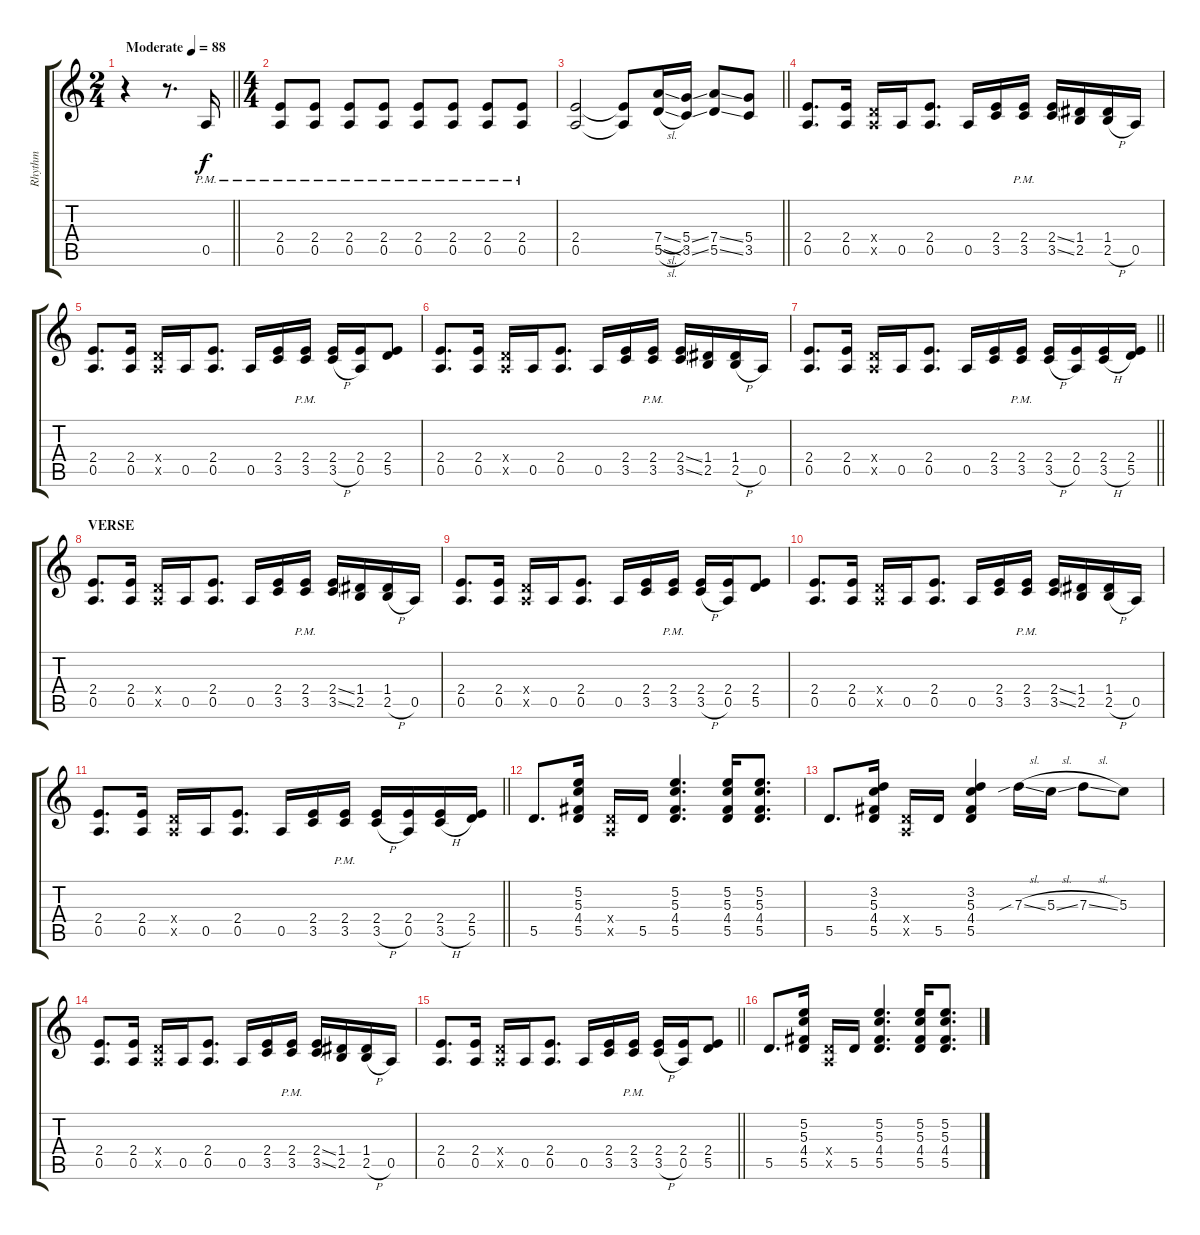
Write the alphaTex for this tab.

\track ("Rhythm" "Rhythm") {instrument distortionguitar}
\staff {score tabs}
\tuning (E4 B3 G3 D3 A2 E2) {hide}
\ts (2 4)
\tempo (88 "Moderate")
\clef g2
\barLineRight lightlight
\ks c
r.4{dy f instrument distortionguitar} r.8{d} 0.5{pm}.16 |
\ts (4 4)
(2.4{pm} 0.5{pm}).8 (2.4{pm} 0.5{pm}).8 (2.4{pm} 0.5{pm}).8 (2.4{pm} 0.5{pm}).8 (2.4{pm} 0.5{pm}).8 (2.4{pm} 0.5{pm}).8 (2.4{pm} 0.5{pm}).8 (2.4{pm} 0.5{pm}).8 |
\barLineRight lightlight
(2.4 0.5).2 (2.4{t} 0.5{t}).8 (7.4{sl} 5.5{sl}).16 (5.4{ss} 3.5{ss}).16 (7.4{ss} 5.5{ss}).8 (5.4 3.5).8 |
(2.4 0.5).8{d} (2.4 0.5).16 (0.4{x} 0.5{x}).16 0.5.16 (2.4 0.5).8{d} 0.5.16 (2.4 3.5).16 (2.4{pm} 3.5{pm}).16 (2.4{ss} 3.5{ss}).16 (1.4 2.5).16 (1.4 2.5{h}).16 0.5.16 |
(2.4 0.5).8{d} (2.4 0.5).16 (0.4{x} 0.5{x}).16 0.5.16 (2.4 0.5).8{d} 0.5.16 (2.4 3.5).16 (2.4{pm} 3.5{pm}).16 (2.4 3.5{h}).16 (2.4 0.5).16 (2.4 5.5).8 |
(2.4 0.5).8{d} (2.4 0.5).16 (0.4{x} 0.5{x}).16 0.5.16 (2.4 0.5).8{d} 0.5.16 (2.4 3.5).16 (2.4{pm} 3.5{pm}).16 (2.4{ss} 3.5{ss}).16 (1.4 2.5).16 (1.4 2.5{h}).16 0.5.16 |
\barLineRight lightlight
(2.4 0.5).8{d} (2.4 0.5).16 (0.4{x} 0.5{x}).16 0.5.16 (2.4 0.5).8{d} 0.5.16 (2.4 3.5).16 (2.4{pm} 3.5{pm}).16 (2.4 3.5{h}).16 (2.4 0.5).16 (2.4 3.5{h}).16 (2.4 5.5).16 |
\section ("" "VERSE")
(2.4 0.5).8{d} (2.4 0.5).16 (0.4{x} 0.5{x}).16 0.5.16 (2.4 0.5).8{d} 0.5.16 (2.4 3.5).16 (2.4{pm} 3.5{pm}).16 (2.4{ss} 3.5{ss}).16 (1.4 2.5).16 (1.4 2.5{h}).16 0.5.16 |
(2.4 0.5).8{d} (2.4 0.5).16 (0.4{x} 0.5{x}).16 0.5.16 (2.4 0.5).8{d} 0.5.16 (2.4 3.5).16 (2.4{pm} 3.5{pm}).16 (2.4 3.5{h}).16 (2.4 0.5).16 (2.4 5.5).8 |
(2.4 0.5).8{d} (2.4 0.5).16 (0.4{x} 0.5{x}).16 0.5.16 (2.4 0.5).8{d} 0.5.16 (2.4 3.5).16 (2.4{pm} 3.5{pm}).16 (2.4{ss} 3.5{ss}).16 (1.4 2.5).16 (1.4 2.5{h}).16 0.5.16 |
\barLineRight lightlight
(2.4 0.5).8{d} (2.4 0.5).16 (0.4{x} 0.5{x}).16 0.5.16 (2.4 0.5).8{d} 0.5.16 (2.4 3.5).16 (2.4{pm} 3.5{pm}).16 (2.4 3.5{h}).16 (2.4 0.5).16 (2.4 3.5{h}).16 (2.4 5.5).16 |
5.5.8{d} (5.2 5.3 4.4 5.5).16 (0.4{x} 0.5{x}).16 5.5.16 (5.2 5.3 4.4 5.5).4{d} (5.2 5.3 4.4 5.5).16 (5.2 5.3 4.4 5.5).8{d} |
5.5.8{d} (3.2 5.3 4.4 5.5).16 (0.4{x} 0.5{x}).16 5.5.16 (3.2 5.3 4.4 5.5).4 7.3{sib sl}.16 5.3{sl}.16 7.3{sl}.8 5.3.8 |
(2.4 0.5).8{d} (2.4 0.5).16 (0.4{x} 0.5{x}).16 0.5.16 (2.4 0.5).8{d} 0.5.16 (2.4 3.5).16 (2.4{pm} 3.5{pm}).16 (2.4{ss} 3.5{ss}).16 (1.4 2.5).16 (1.4 2.5{h}).16 0.5.16 |
\barLineRight lightlight
(2.4 0.5).8{d} (2.4 0.5).16 (0.4{x} 0.5{x}).16 0.5.16 (2.4 0.5).8{d} 0.5.16 (2.4 3.5).16 (2.4{pm} 3.5{pm}).16 (2.4 3.5{h}).16 (2.4 0.5).16 (2.4 5.5).8 |
5.5.8{d} (5.2 5.3 4.4 5.5).16 (0.4{x} 0.5{x}).16 5.5.16 (5.2 5.3 4.4 5.5).4{d} (5.2 5.3 4.4 5.5).16 (5.2 5.3 4.4 5.5).8{d}
